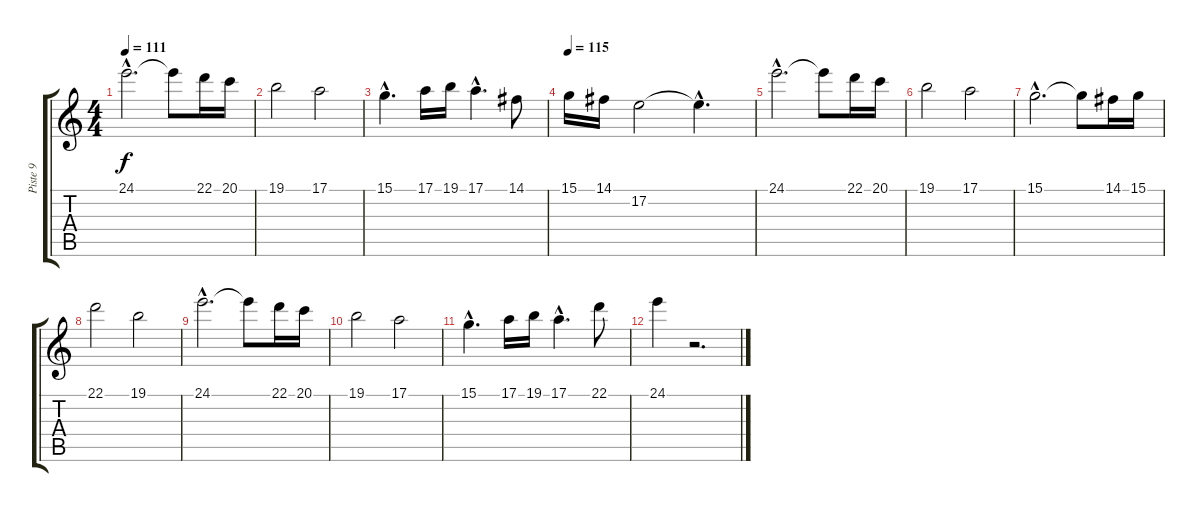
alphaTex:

\track ("Piste 9" "Piste 9") {instrument violin}
\staff {score tabs}
\tuning (E4 B3 G3 D3 A2 E2) {hide}
\ts (4 4)
\tempo 111
\clef g2
\ks c
24.1{hac}.2{d dy f} 24.1{t}.8 22.1.16 20.1.16 |
19.1.2 17.1.2 |
15.1{hac}.4{d} 17.1.16 19.1.16 17.1{hac}.4{d} 14.1.8 |
\tempo 115
15.1.16 14.1.16 17.2.2 17.2{hac t}.4{d} |
24.1{hac}.2{d} 24.1{t}.8 22.1.16 20.1.16 |
19.1.2 17.1.2 |
15.1{hac}.2{d} 15.1{t}.8 14.1.16 15.1.16 |
22.1.2 19.1.2 |
24.1{hac}.2{d} 24.1{t}.8 22.1.16 20.1.16 |
19.1.2 17.1.2 |
15.1{hac}.4{d} 17.1.16 19.1.16 17.1{hac}.4{d} 22.1.8 |
24.1.4 r.2{d}
